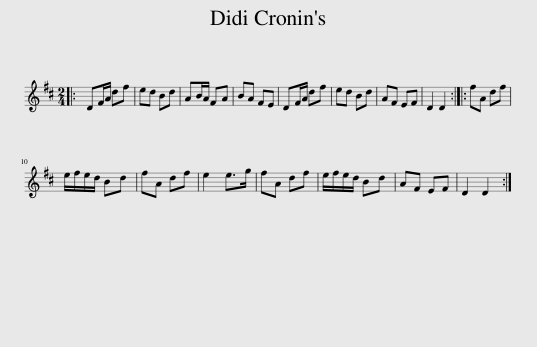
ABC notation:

X:1
L:1/8
M:2/4
I:linebreak $
K:D
V:1 treble
V:1
|: DF/A/ df | ed Bd | AB/A/ FA | BA FE | DF/A/ df | %5
 ed Bd | AF EF | D2 D2 :: fA df |$ e/f/e/d/ Bd | %10
 fA df | e2 e>g | fA df | e/f/e/d/ Bd | AF EF | %15
 D2 D2 :| %16
